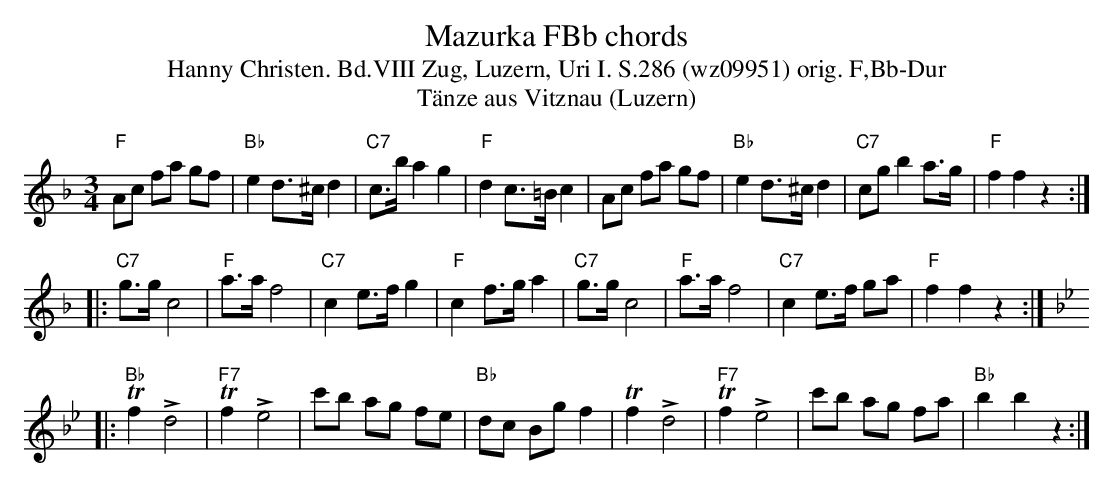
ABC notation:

X:1
T: Mazurka FBb chords
T:Hanny Christen. Bd.VIII Zug, Luzern, Uri I. S.286 (wz09951) orig. F,Bb-Dur
T: T\"anze aus Vitznau (Luzern)
M:3/4
L:1/8
K:F %%MIDI gchordon
"F"Ac fa gf | "Bb"e2 d>^c d2 | "C7"c>b a2g2 | "F"d2 c>=B c2 | Ac fa gf | "Bb"e2 d>^c d2 | "C7"cg b2 a>g | "F"f2f2z2 ::
"C7"g>g c4 | "F"a>a f4 | "C7"c2 e>f g2 | "F"c2 f>g a2 | "C7"g>g c4 | "F"a>a f4 | "C7"c2e>f ga | "F"f2f2 z2 :: [K:Bb]
"Bb"Tf2 +>+d4 |"F7" Tf2 +>+e4 | c'b ag fe | "Bb"dc Bg f2 |  Tf2 +>+d4 | "F7"Tf2 +>+e4 | c'b ag fa | "Bb"b2b2z2 :|
